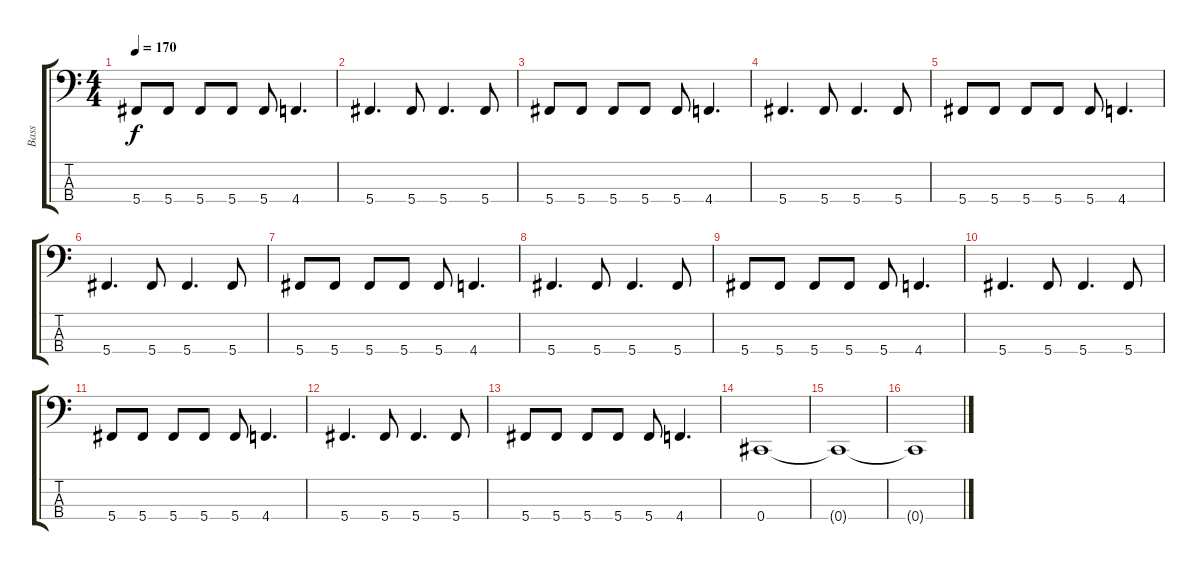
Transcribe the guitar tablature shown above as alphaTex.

\track ("Bass" "Bass") {instrument electricbassfinger}
\staff {score tabs}
\tuning (Gb2 Db2 Ab1 Db1) {hide}
\ts (4 4)
\tempo 170
\clef f4
\ks c
5.4.8{dy f} 5.4.8 5.4.8 5.4.8 5.4.8 4.4.4{d} |
5.4.4{d} 5.4.8 5.4.4{d} 5.4.8 |
5.4.8 5.4.8 5.4.8 5.4.8 5.4.8 4.4.4{d} |
5.4.4{d} 5.4.8 5.4.4{d} 5.4.8 |
5.4.8 5.4.8 5.4.8 5.4.8 5.4.8 4.4.4{d} |
5.4.4{d} 5.4.8 5.4.4{d} 5.4.8 |
5.4.8 5.4.8 5.4.8 5.4.8 5.4.8 4.4.4{d} |
5.4.4{d} 5.4.8 5.4.4{d} 5.4.8 |
5.4.8 5.4.8 5.4.8 5.4.8 5.4.8 4.4.4{d} |
5.4.4{d} 5.4.8 5.4.4{d} 5.4.8 |
5.4.8 5.4.8 5.4.8 5.4.8 5.4.8 4.4.4{d} |
5.4.4{d} 5.4.8 5.4.4{d} 5.4.8 |
5.4.8 5.4.8 5.4.8 5.4.8 5.4.8 4.4.4{d} |
0.4.1 |
0.4{t}.1 |
0.4{t}.1
